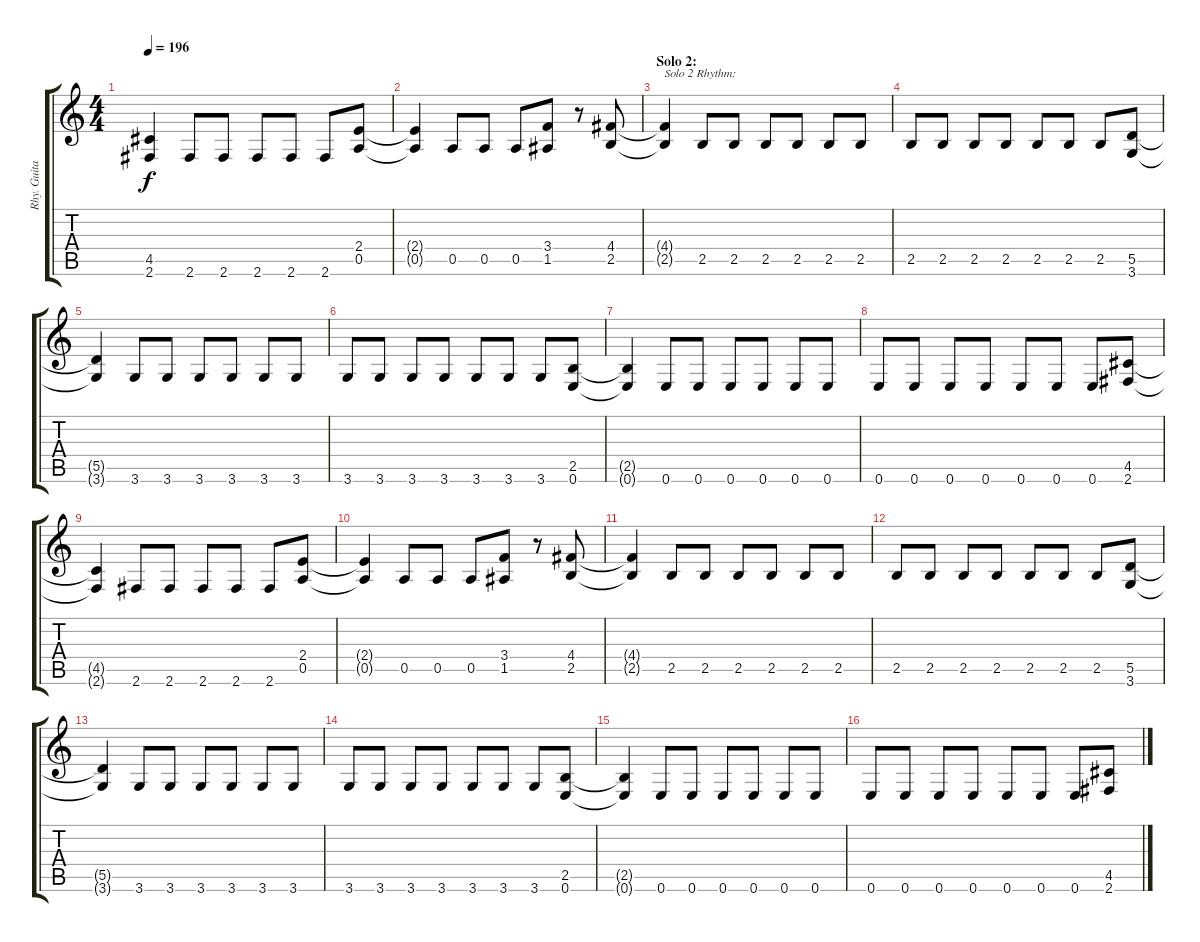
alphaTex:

\track ("Rhy. Guitar 2" "Rhy. Guita") {instrument distortionguitar}
\staff {score tabs}
\tuning (E4 B3 G3 D3 A2 E2) {hide}
\ts (4 4)
\tempo 196
\clef g2
\ks c
(4.5{t} 2.6{t}).4{dy f} 2.6.8 2.6.8 2.6.8 2.6.8 2.6.8 (2.4 0.5).8 |
(2.4{t} 0.5{t}).4 0.5.8 0.5.8 0.5.8 (3.4 1.5).8 r.8 (4.4 2.5).8 |
\section ("" "Solo 2:")
(4.4{t} 2.5{t}).4{txt "Solo 2 Rhythm:"} 2.5.8 2.5.8 2.5.8 2.5.8 2.5.8 2.5.8 |
2.5.8 2.5.8 2.5.8 2.5.8 2.5.8 2.5.8 2.5.8 (5.5 3.6).8 |
(5.5{t} 3.6{t}).4 3.6.8 3.6.8 3.6.8 3.6.8 3.6.8 3.6.8 |
3.6.8 3.6.8 3.6.8 3.6.8 3.6.8 3.6.8 3.6.8 (2.5 0.6).8 |
(2.5{t} 0.6{t}).4 0.6.8 0.6.8 0.6.8 0.6.8 0.6.8 0.6.8 |
0.6.8 0.6.8 0.6.8 0.6.8 0.6.8 0.6.8 0.6.8 (4.5 2.6).8 |
(4.5{t} 2.6{t}).4 2.6.8 2.6.8 2.6.8 2.6.8 2.6.8 (2.4 0.5).8 |
(2.4{t} 0.5{t}).4 0.5.8 0.5.8 0.5.8 (3.4 1.5).8 r.8 (4.4 2.5).8 |
(4.4{t} 2.5{t}).4 2.5.8 2.5.8 2.5.8 2.5.8 2.5.8 2.5.8 |
2.5.8 2.5.8 2.5.8 2.5.8 2.5.8 2.5.8 2.5.8 (5.5 3.6).8 |
(5.5{t} 3.6{t}).4 3.6.8 3.6.8 3.6.8 3.6.8 3.6.8 3.6.8 |
3.6.8 3.6.8 3.6.8 3.6.8 3.6.8 3.6.8 3.6.8 (2.5 0.6).8 |
(2.5{t} 0.6{t}).4 0.6.8 0.6.8 0.6.8 0.6.8 0.6.8 0.6.8 |
0.6.8 0.6.8 0.6.8 0.6.8 0.6.8 0.6.8 0.6.8 (4.5 2.6).8
